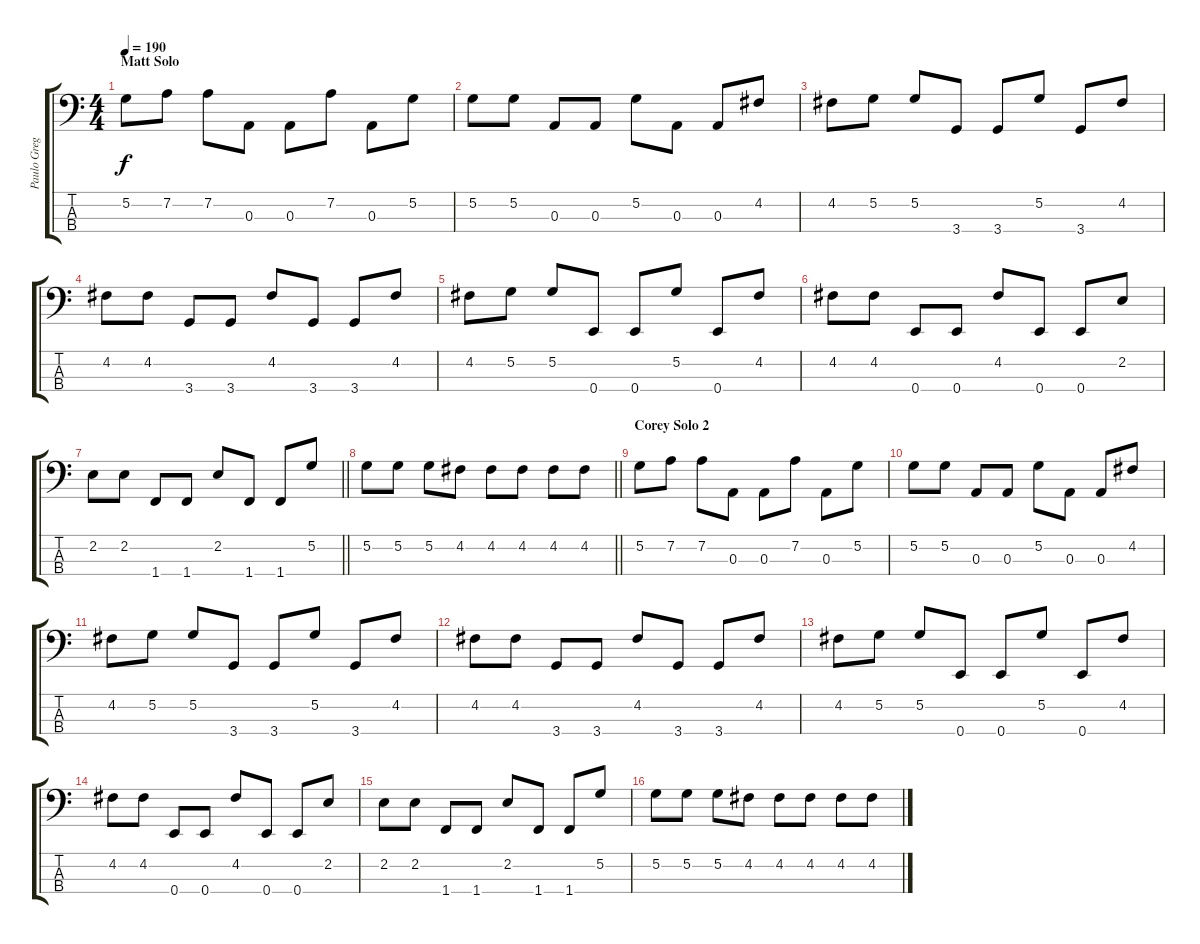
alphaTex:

\track ("Paulo Gregoletto" "Paulo Greg") {instrument electricbasspick}
\staff {score tabs}
\tuning (G2 D2 A1 E1) {hide}
\ts (4 4)
\section ("" "Matt Solo")
\tempo 190
\clef f4
\ks c
5.2.8{dy f} 7.2.8 7.2.8 0.3.8 0.3.8 7.2.8 0.3.8 5.2.8 |
5.2.8 5.2.8 0.3.8 0.3.8 5.2.8 0.3.8 0.3.8 4.2.8 |
4.2.8 5.2.8 5.2.8 3.4.8 3.4.8 5.2.8 3.4.8 4.2.8 |
4.2.8 4.2.8 3.4.8 3.4.8 4.2.8 3.4.8 3.4.8 4.2.8 |
4.2.8 5.2.8 5.2.8 0.4.8 0.4.8 5.2.8 0.4.8 4.2.8 |
4.2.8 4.2.8 0.4.8 0.4.8 4.2.8 0.4.8 0.4.8 2.2.8 |
\barLineRight lightlight
2.2.8 2.2.8 1.4.8 1.4.8 2.2.8 1.4.8 1.4.8 5.2.8 |
\barLineRight lightlight
5.2.8 5.2.8 5.2.8 4.2.8 4.2.8 4.2.8 4.2.8 4.2.8 |
\section ("" "Corey Solo 2")
5.2.8 7.2.8 7.2.8 0.3.8 0.3.8 7.2.8 0.3.8 5.2.8 |
5.2.8 5.2.8 0.3.8 0.3.8 5.2.8 0.3.8 0.3.8 4.2.8 |
4.2.8 5.2.8 5.2.8 3.4.8 3.4.8 5.2.8 3.4.8 4.2.8 |
4.2.8 4.2.8 3.4.8 3.4.8 4.2.8 3.4.8 3.4.8 4.2.8 |
4.2.8 5.2.8 5.2.8 0.4.8 0.4.8 5.2.8 0.4.8 4.2.8 |
4.2.8 4.2.8 0.4.8 0.4.8 4.2.8 0.4.8 0.4.8 2.2.8 |
2.2.8 2.2.8 1.4.8 1.4.8 2.2.8 1.4.8 1.4.8 5.2.8 |
5.2.8 5.2.8 5.2.8 4.2.8 4.2.8 4.2.8 4.2.8 4.2.8
